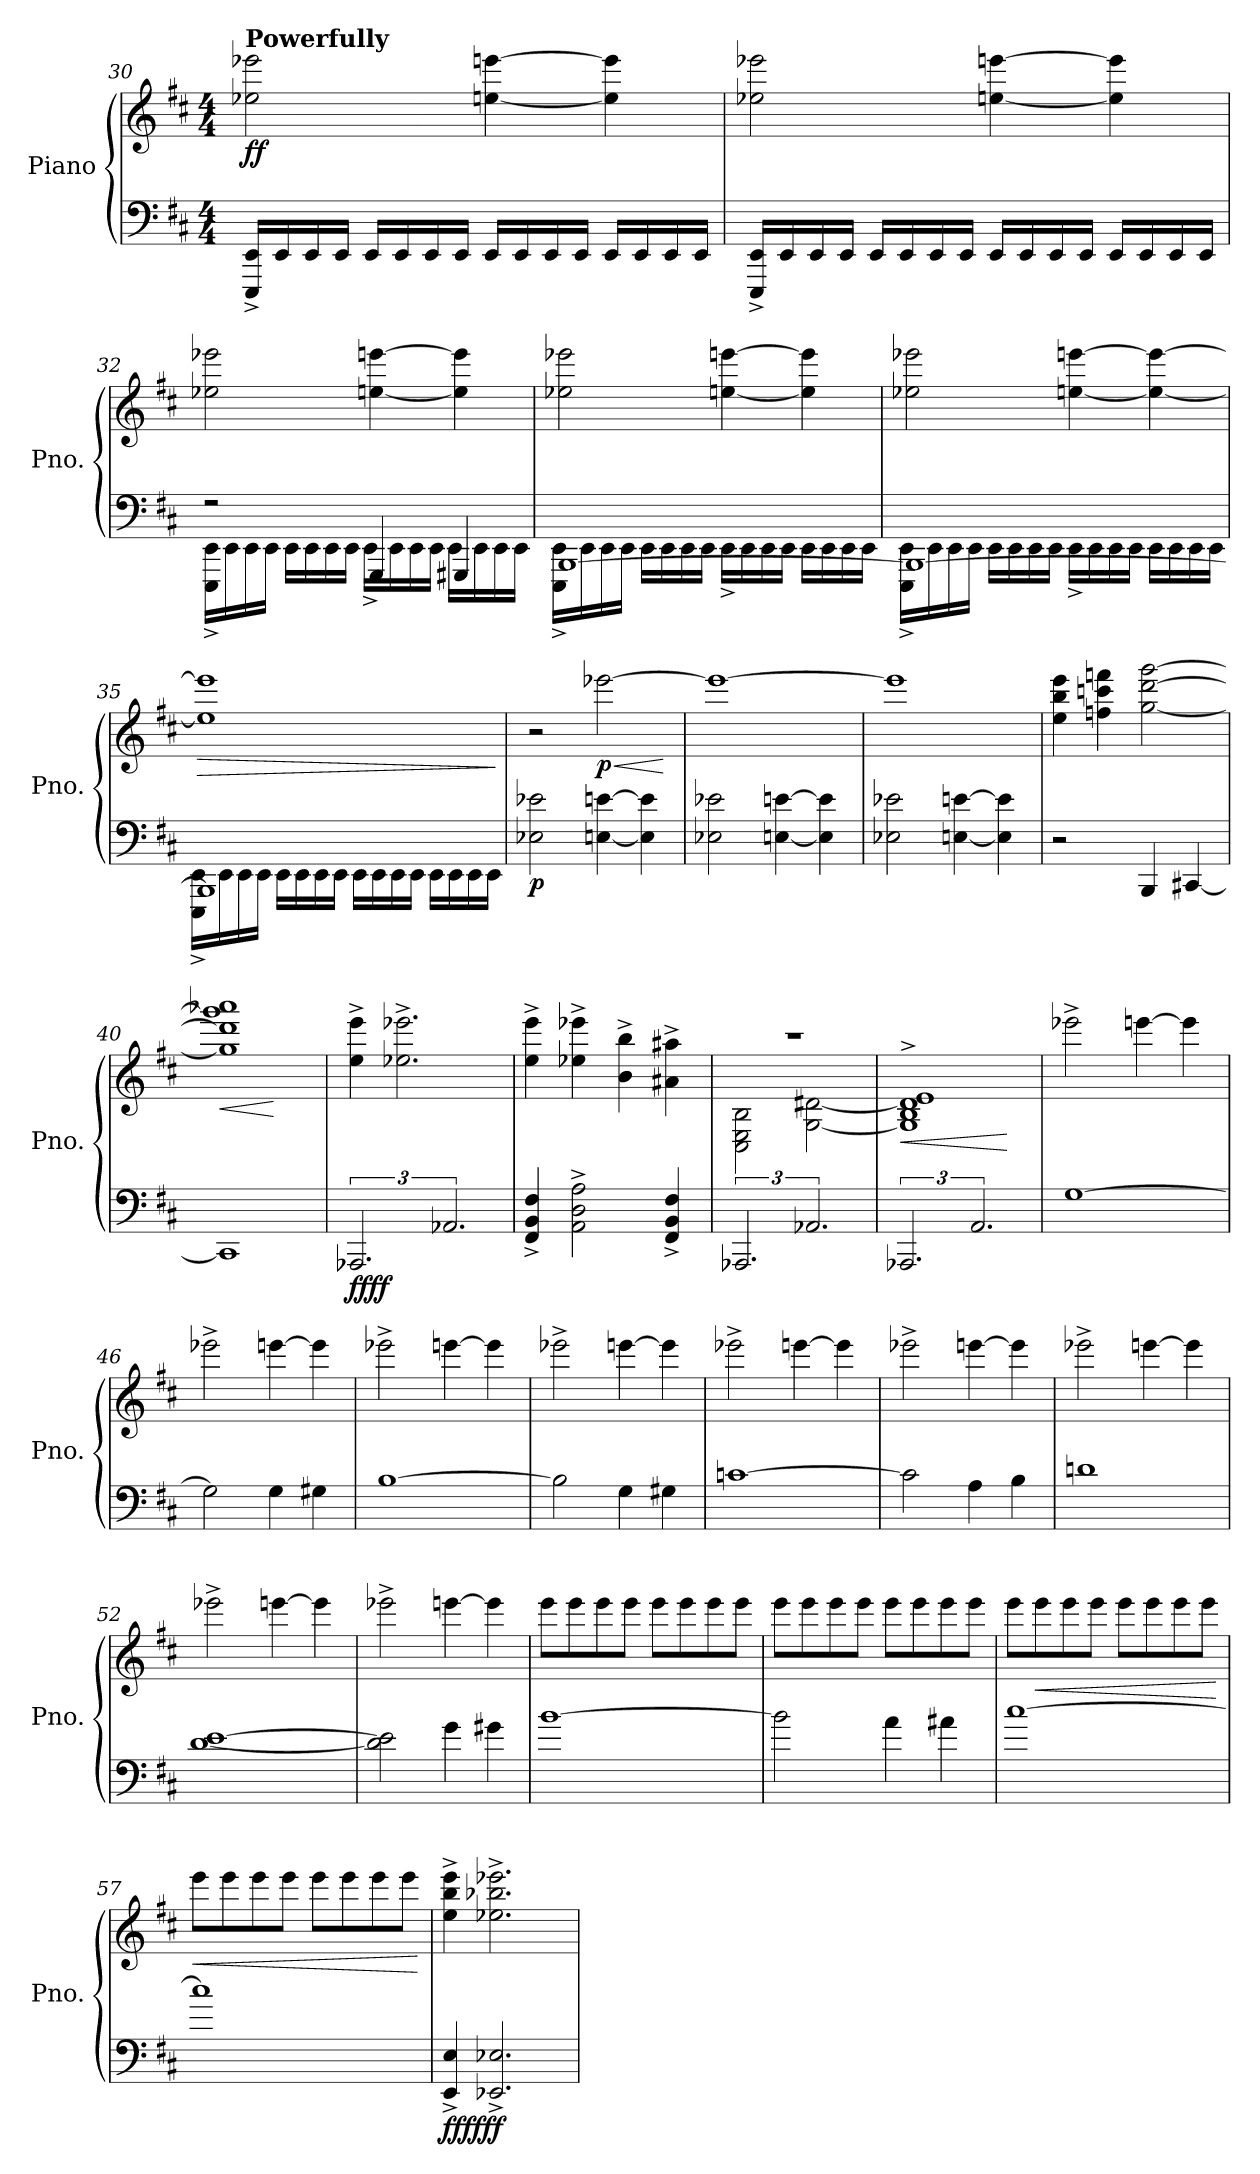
**kern	**kern	**dynam
*part1	*part1	*part1
*staff2	*staff1	*staff1/2
*I"Piano	*	*
*I'Pno.	*	*
!!LO:PB:g=z
*clefF4	*clefG2	*
*k[f#c#]	*k[f#c#]	*
*M4/4	*M4/4	*
*MM150	*MM150	*
=30	=30	=30
!	!LO:TX:a:B:t=Powerfully	!
!	!	!LO:DY:b
16EEE/^ 16EE/^LL	2ee-X\ 2eee-X\	ff
16EE/	.	.
16EE/	.	.
16EE/JJ	.	.
16EE/LL	.	.
16EE/	.	.
16EE/	.	.
16EE/JJ	.	.
16EE/LL	[4een\ [4eeen\	.
16EE/	.	.
16EE/	.	.
16EE/JJ	.	.
16EE/LL	4ee\] 4eee\]	.
16EE/	.	.
16EE/	.	.
16EE/JJ	.	.
=31	=31	=31
16EEE/^ 16EE/^LL	2ee-X\ 2eee-X\	.
16EE/	.	.
16EE/	.	.
16EE/JJ	.	.
16EE/LL	.	.
16EE/	.	.
16EE/	.	.
16EE/JJ	.	.
16EE/LL	[4een\ [4eeen\	.
16EE/	.	.
16EE/	.	.
16EE/JJ	.	.
16EE/LL	4ee\] 4eee\]	.
16EE/	.	.
16EE/	.	.
16EE/JJ	.	.
!!LO:LB:g=z
=32	=32	=32
*^	*	*
2r	16EEE\^ 16EE\^LL	2ee-X\ 2eee-X\	.
.	16EE\	.	.
.	16EE\	.	.
.	16EE\JJ	.	.
.	16EE\LL	.	.
.	16EE\	.	.
.	16EE\	.	.
.	16EE\JJ	.	.
4GGG/	16EE^\LL	[4een\ [4eeen\	.
.	16EE\	.	.
.	16EE\	.	.
.	16EE\JJ	.	.
4GGG#X/	16EE\LL	4ee\] 4eee\]	.
.	16EE\	.	.
.	16EE\	.	.
.	16EE\JJ	.	.
!!LO:LB:g=z
=33	=33	=33	=33
[1BBB	16EEE\^ 16EE\^LL	2ee-X\ 2eee-X\	.
.	16EE\	.	.
.	16EE\	.	.
.	16EE\JJ	.	.
.	16EE\LL	.	.
.	16EE\	.	.
.	16EE\	.	.
.	16EE\JJ	.	.
.	16EE^\LL	[4een\ [4eeen\	.
.	16EE\	.	.
.	16EE\	.	.
.	16EE\JJ	.	.
.	16EE\LL	4ee\] 4eee\]	.
.	16EE\	.	.
.	16EE\	.	.
.	16EE\JJ	.	.
!!LO:LB:g=z
=34	=34	=34	=34
1BBB_	16EEE\^ 16EE\^LL	2ee-X\ 2eee-X\	.
.	16EE\	.	.
.	16EE\	.	.
.	16EE\JJ	.	.
.	16EE\LL	.	.
.	16EE\	.	.
.	16EE\	.	.
.	16EE\JJ	.	.
.	16EE^\LL	[4een\ [4eeen\	.
.	16EE\	.	.
.	16EE\	.	.
.	16EE\JJ	.	.
.	16EE\LL	4ee\_ 4eee\_	.
.	16EE\	.	.
.	16EE\	.	.
.	16EE\JJ	.	.
!!LO:LB:g=z
=35	=35	=35	=35
!	!	!	!LO:HP:b
1BBB]	16EEE\^ 16EE\^LL	1ee] 1eee]	>
.	16EE\	.	.
.	16EE\	.	.
.	16EE\JJ	.	.
.	16EE\LL	.	.
.	16EE\	.	.
.	16EE\	.	.
.	16EE\JJ	.	.
.	16EE\LL	.	.
.	16EE\	.	.
.	16EE\	.	.
.	16EE\JJ	.	.
.	16EE\LL	.	.
.	16EE\	.	.
.	16EE\	.	.
.	16EE\JJ	.	.
*v	*v	*	*
.	.	]
=36	=36	=36
!	!	!LO:DY:b=2
2E-X\ 2e-X\	2r	p
!	!	!LO:HP:b
!	!	!LO:DY:n=1:b
[4En\ [4en\	[2eee-X\	< p
4E\] 4e\]	.	.
.	.	[
=37	=37	=37
2E-X\ 2e-X\	1eee-_	.
[4En\ [4en\	.	.
4E\] 4e\]	.	.
=38	=38	=38
2E-X\ 2e-X\	1eee-]	.
[4En\ [4en\	.	.
4E\] 4e\]	.	.
!!LO:LB:g=z
=39	=39	=39
2r	4ee\ 4bb\ 4eee\	.
.	4ffn\ 4cccn\ 4fffn\	.
4BBB/	[2gg\ [2ddd\ [2ggg\	.
[4CC#X/	.	.
=40	=40	=40
!	!	!LO:HP:b
1CC#]	1gg] 1ddd] 1ggg] 1aaa-X	<
.	.	[
=41	=41	=41
!	!	!LO:DY:b=2
!	!	!LO:DY:n=1:b
3.AAA-X	4ee\^ 4eee\^	ff ff
.	2.ee-X\^ 2.eee-X\^	.
3.AA-X	.	.
=42	=42	=42
4FF#/^ 4BB/^ 4F#/^	4ee\^ 4eee\^	.
2AA\^ 2D\^ 2A\^	4ee-X\^ 4eee-X\^	.
.	4b\^ 4bb\^	.
4FF#/^ 4BB/^ 4F#/^	4a#X\^ 4aa#X\^	.
=43	=43	=43
*	*^	*
3.AAA-X	1rccc	2C#\ 2E\ 2B\	.
3.AA-X	.	[2G\ [2d#X\	.
=44	=44	=44	=44
!	!	!	!LO:HP:b
3.AAA-X	1d#]^ 1e^	1G] 1B	<
3.AA	.	.	.
*	*v	*v	*
.	.	[
=45	=45	=45
[1G	2eee-X^\	.
.	[4eeen\	.
.	4eee\]	.
=46	=46	=46
2G\]	2eee-X^\	.
4G\	[4eeen\	.
4G#X\	4eee\]	.
!!LO:PB:g=z
=47	=47	=47
[1B	2eee-X^\	.
.	[4eeen\	.
.	4eee\]	.
=48	=48	=48
2B\]	2eee-X^\	.
4G\	[4eeen\	.
4G#X\	4eee\]	.
=49	=49	=49
[1cn	2eee-X^\	.
.	[4eeen\	.
.	4eee\]	.
=50	=50	=50
2c\]	2eee-X^\	.
4A\	[4eeen\	.
4B\	4eee\]	.
=51	=51	=51
1dn	2eee-X^\	.
.	[4eeen\	.
.	4eee\]	.
=52	=52	=52
[1d [1e	2eee-X^\	.
.	[4eeen\	.
.	4eee\]	.
=53	=53	=53
2d\] 2e\]	2eee-X^\	.
4g\	[4eeen\	.
4g#X\	4eee\]	.
!!LO:LB:g=z
=54	=54	=54
[1b	8eee\L	.
.	8eee\	.
.	8eee\	.
.	8eee\J	.
.	8eee\L	.
.	8eee\	.
.	8eee\	.
.	8eee\J	.
=55	=55	=55
2b\]	8eee\L	.
.	8eee\	.
.	8eee\	.
.	8eee\J	.
4a\	8eee\L	.
.	8eee\	.
4a#X\	8eee\	.
.	8eee\J	.
=56	=56	=56
[1cc#	8eee\L	.
!	!	!LO:HP:b
.	8eee\	<
.	8eee\	.
.	8eee\J	.
.	8eee\L	.
.	8eee\	.
.	8eee\	.
.	8eee\J	.
.	.	[
!!LO:LB:g=z
=57	=57	=57
!	!	!LO:HP:b
1cc#]	8eee\L	<
.	8eee\	.
.	8eee\	.
.	8eee\J	.
.	8eee\L	.
.	8eee\	.
.	8eee\	.
.	8eee\J	.
.	.	[
=58	=58	=58
!	!	!LO:DY:b=2
!	!	!LO:DY:n=1:b
4EE/^ 4E/^	4ee\^ 4bb\^ 4eee\^	fff fff
2.EE-X/^ 2.E-X/^	2.ee-X\^ 2.bb-X\^ 2.eee-X\^	.
=	=	=
*-	*-	*-
